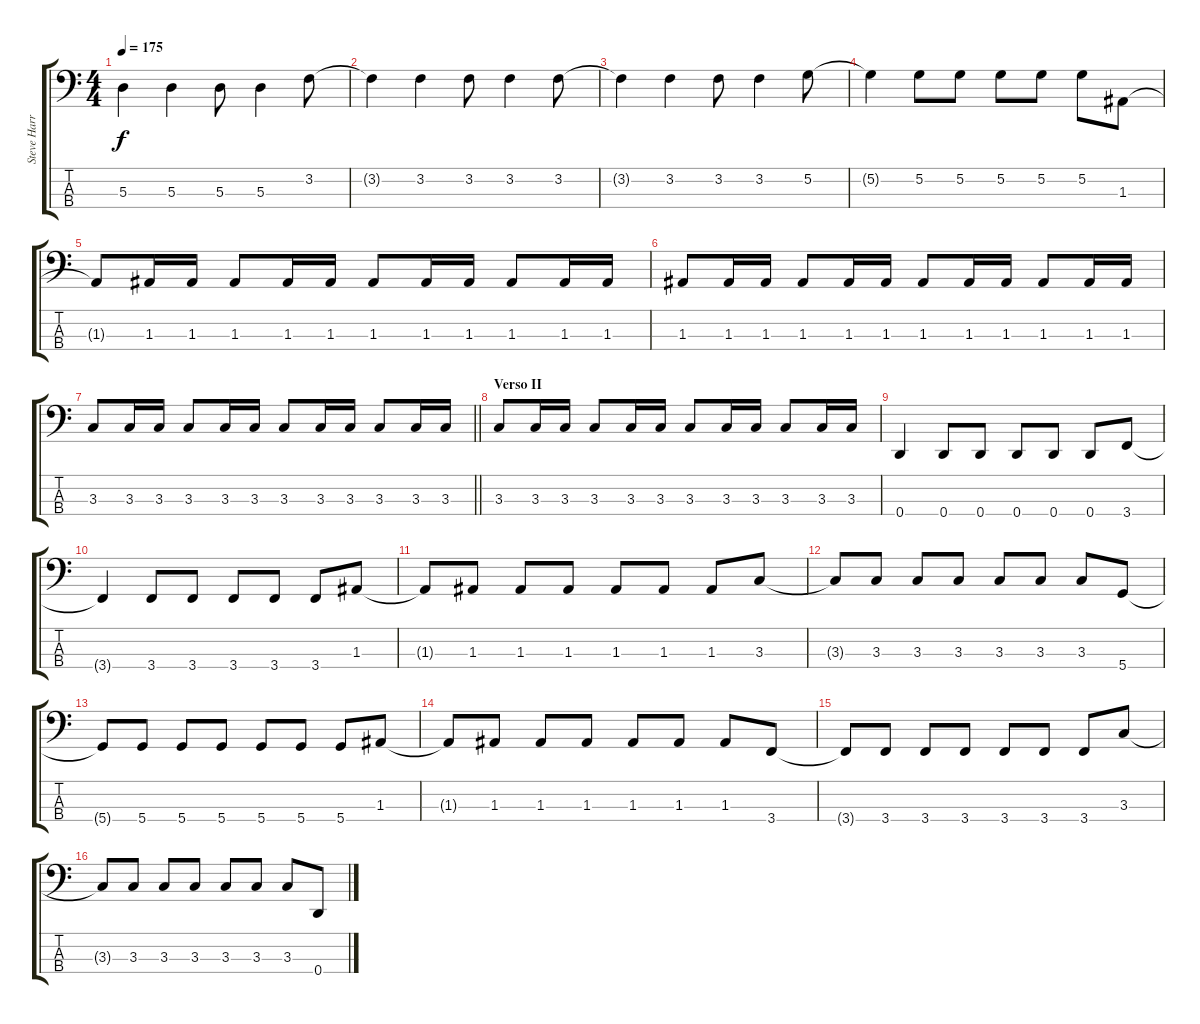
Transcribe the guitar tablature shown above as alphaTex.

\track ("Steve Harris" "Steve Harr") {instrument electricbassfinger}
\staff {score tabs}
\tuning (G2 D2 A1 D1) {hide}
\ts (4 4)
\tempo 175
\clef f4
\ks c
5.3{t}.4{dy f} 5.3.4 5.3.8 5.3.4 3.2.8 |
3.2{t}.4 3.2.4 3.2.8 3.2.4 3.2.8 |
3.2{t}.4 3.2.4 3.2.8 3.2.4 5.2.8 |
5.2{t}.4 5.2.8 5.2.8 5.2.8 5.2.8 5.2.8 1.3.8 |
1.3{t}.8 1.3.16 1.3.16 1.3.8 1.3.16 1.3.16 1.3.8 1.3.16 1.3.16 1.3.8 1.3.16 1.3.16 |
1.3.8 1.3.16 1.3.16 1.3.8 1.3.16 1.3.16 1.3.8 1.3.16 1.3.16 1.3.8 1.3.16 1.3.16 |
\barLineRight lightlight
3.3.8 3.3.16 3.3.16 3.3.8 3.3.16 3.3.16 3.3.8 3.3.16 3.3.16 3.3.8 3.3.16 3.3.16 |
\section ("" "Verso II")
3.3.8 3.3.16 3.3.16 3.3.8 3.3.16 3.3.16 3.3.8 3.3.16 3.3.16 3.3.8 3.3.16 3.3.16 |
0.4.4 0.4.8 0.4.8 0.4.8 0.4.8 0.4.8 3.4.8 |
3.4{t}.4 3.4.8 3.4.8 3.4.8 3.4.8 3.4.8 1.3.8 |
1.3{t}.8 1.3.8 1.3.8 1.3.8 1.3.8 1.3.8 1.3.8 3.3.8 |
3.3{t}.8 3.3.8 3.3.8 3.3.8 3.3.8 3.3.8 3.3.8 5.4.8 |
5.4{t}.8 5.4.8 5.4.8 5.4.8 5.4.8 5.4.8 5.4.8 1.3.8 |
1.3{t}.8 1.3.8 1.3.8 1.3.8 1.3.8 1.3.8 1.3.8 3.4.8 |
3.4{t}.8 3.4.8 3.4.8 3.4.8 3.4.8 3.4.8 3.4.8 3.3.8 |
3.3{t}.8 3.3.8 3.3.8 3.3.8 3.3.8 3.3.8 3.3.8 0.4.8
